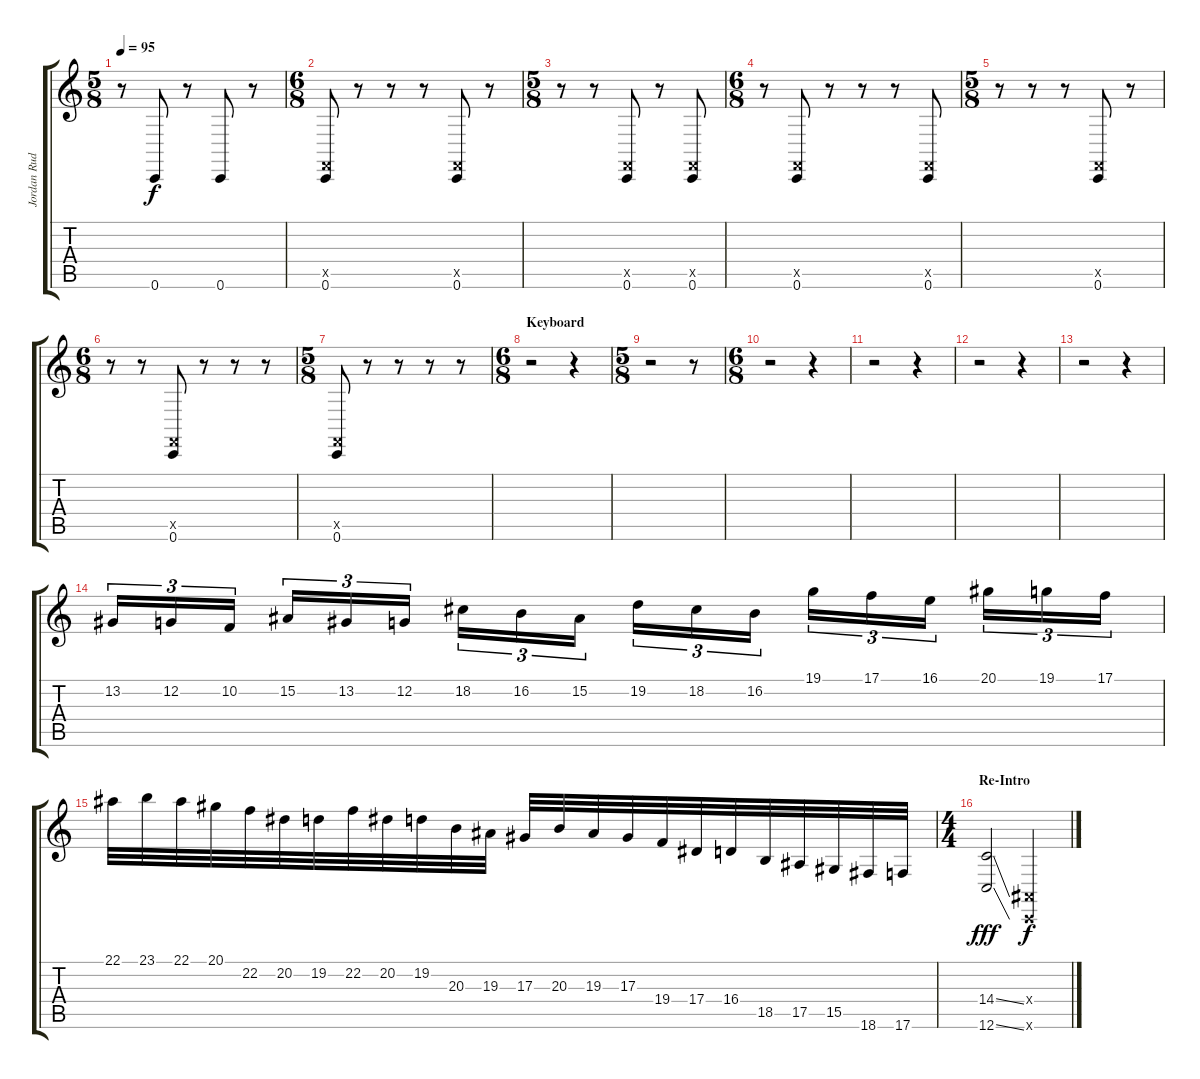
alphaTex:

\track ("Jordan Rudess" "Jordan Rud") {instrument lead1square}
\staff {score tabs}
\tuning (C4 G3 Eb3 Bb2 F2 C2) {hide}
\ts (5 8)
\tempo 95
\clef g2
\ks c
r.8{dy f} 0.6.8 r.8 0.6.8 r.8 |
\ts (6 8)
(0.5{x} 0.6).8 r.8 r.8 r.8 (0.5{x} 0.6).8 r.8 |
\ts (5 8)
r.8 r.8 (0.5{x} 0.6).8 r.8 (0.5{x} 0.6).8 |
\ts (6 8)
r.8 (0.5{x} 0.6).8 r.8 r.8 r.8 (0.5{x} 0.6).8 |
\ts (5 8)
r.8 r.8 r.8 (0.5{x} 0.6).8 r.8 |
\ts (6 8)
r.8 r.8 (0.5{x} 0.6).8 r.8 r.8 r.8 |
\ts (5 8)
(0.5{x} 0.6).8 r.8 r.8 r.8 r.8 |
\ts (6 8)
\section ("" "Keyboard")
r.2 r.4 |
\ts (5 8)
r.2 r.8 |
\ts (6 8)
r.2 r.4 |
r.2 r.4 |
r.2 r.4 |
r.2 r.4 |
13.2.16{tu (3 2) volume 14 instrument lead1square} 12.2.16{tu (3 2)} 10.2.16{tu (3 2)} 15.2.16{tu (3 2)} 13.2.16{tu (3 2)} 12.2.16{tu (3 2)} 18.2.16{tu (3 2)} 16.2.16{tu (3 2)} 15.2.16{tu (3 2)} 19.2.16{tu (3 2)} 18.2.16{tu (3 2)} 16.2.16{tu (3 2)} 19.1.16{tu (3 2)} 17.1.16{tu (3 2)} 16.1.16{tu (3 2)} 20.1.16{tu (3 2)} 19.1.16{tu (3 2)} 17.1.16{tu (3 2)} |
22.1.32 23.1.32 22.1.32 20.1.32 22.2.32 20.2.32 19.2.32 22.2.32 20.2.32 19.2.32 20.3.32 19.3.32 17.3.32 20.3.32 19.3.32 17.3.32 19.4.32 17.4.32 16.4.32 18.5.32 17.5.32 15.5.32 18.6.32 17.6.32 |
\ts (4 4)
\section ("" "Re-Intro")
(14.4{ss} 12.6{ss}).2{dy fff} (0.4{x} 0.6{x}).2{dy f}
